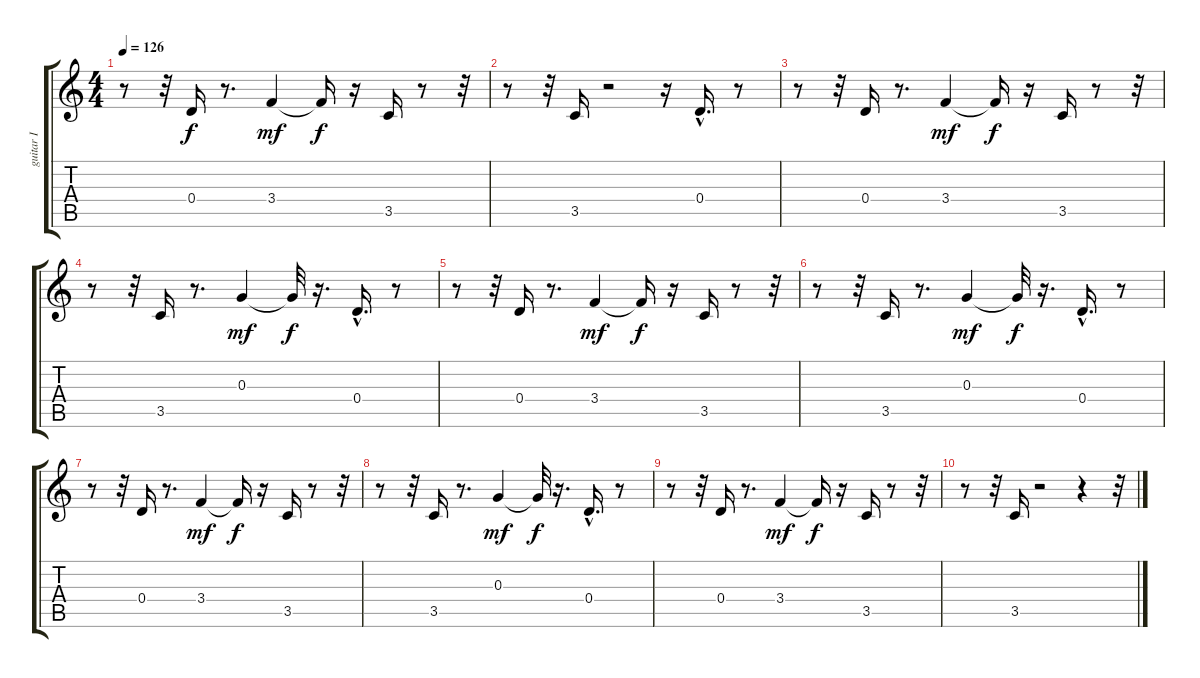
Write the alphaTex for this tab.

\track ("guitar I" "guitar I") {instrument distortionguitar}
\staff {score tabs}
\tuning (E4 B3 G3 D3 A2 E2) {hide}
\ts (4 4)
\tempo 126
\clef g2
\ks c
r.8{dy f} r.32 0.4.16 r.8{d} 3.4.4{dy mf} 3.4{t}.16{dy f} r.16 3.5.16 r.8 r.32 |
r.8 r.32 3.5.16 r.2 r.16 0.4{hac}.16{d} r.8 |
r.8 r.32 0.4.16 r.8{d} 3.4.4{dy mf} 3.4{t}.16{dy f} r.16 3.5.16 r.8 r.32 |
r.8 r.32 3.5.16 r.8{d} 0.3.4{dy mf} 0.3{t}.32{dy f} r.16{d} 0.4{hac}.16{d} r.8 |
r.8 r.32 0.4.16 r.8{d} 3.4.4{dy mf} 3.4{t}.16{dy f} r.16 3.5.16 r.8 r.32 |
r.8 r.32 3.5.16 r.8{d} 0.3.4{dy mf} 0.3{t}.32{dy f} r.16{d} 0.4{hac}.16{d} r.8 |
r.8 r.32 0.4.16 r.8{d} 3.4.4{dy mf} 3.4{t}.16{dy f} r.16 3.5.16 r.8 r.32 |
r.8 r.32 3.5.16 r.8{d} 0.3.4{dy mf} 0.3{t}.32{dy f} r.16{d} 0.4{hac}.16{d} r.8 |
r.8 r.32 0.4.16 r.8{d} 3.4.4{dy mf} 3.4{t}.16{dy f} r.16 3.5.16 r.8 r.32 |
r.8 r.32 3.5.16 r.2 r.4 r.32
